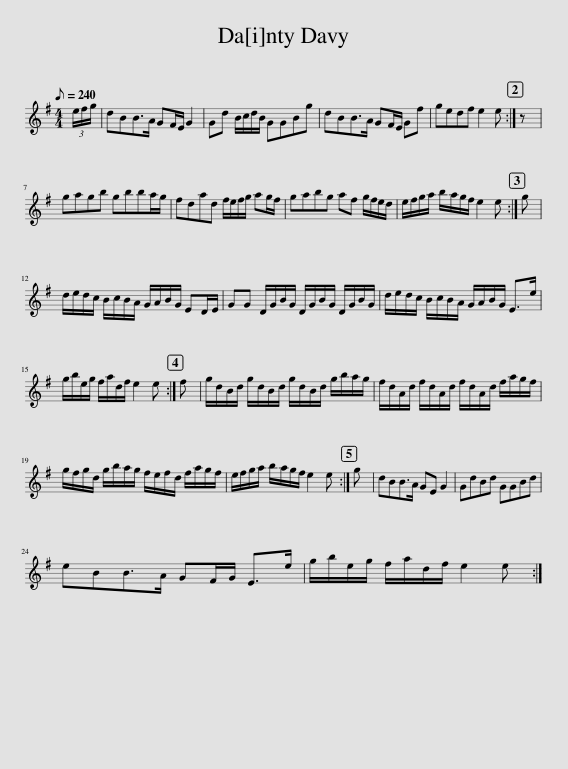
X:1
L:1/8
Q:1/8=240
M:4/4
I:linebreak $
K:Emin
V:1 treble
V:1
 (3e/f/g/ | dBB>A GF/E/ G2 | Gd B/c/d/B/ GGBg | dBB>A GF/E/ Gf | gedf e2 e :| %5
 z |$ gagb gbba/g/ | fdad f/e/f/g/ ag/f/ | gabg af g/f/e/d/ | e/f/g/a/ b/a/g/f/ e2 e :| %10
 g |$ d/e/d/c/ B/c/B/A/ G/A/B/G/ ED/E/ | GG D/G/B/G/ D/G/B/G/ D/G/B/G/ | d/e/d/c/ B/c/B/A/ G/A/B/G/ E>e |$ g/b/e/g/ f/a/d/f/ e2 e :| %15
 f | g/d/B/d/ g/d/B/d/ g/d/B/d/ g/b/a/g/ | f/d/A/d/ f/d/A/d/ f/d/A/d/ f/a/g/f/ |$ g/f/g/d/ g/b/a/g/ f/e/f/d/ f/a/g/f/ | e/f/g/a/ b/a/g/f/ e2 e :| %20
 g | dBB>A GE G2 | GdBd GGBd |$ eBB>A GF/G/ E>e | g/b/e/g/ f/a/d/f/ e2 e :| %25
